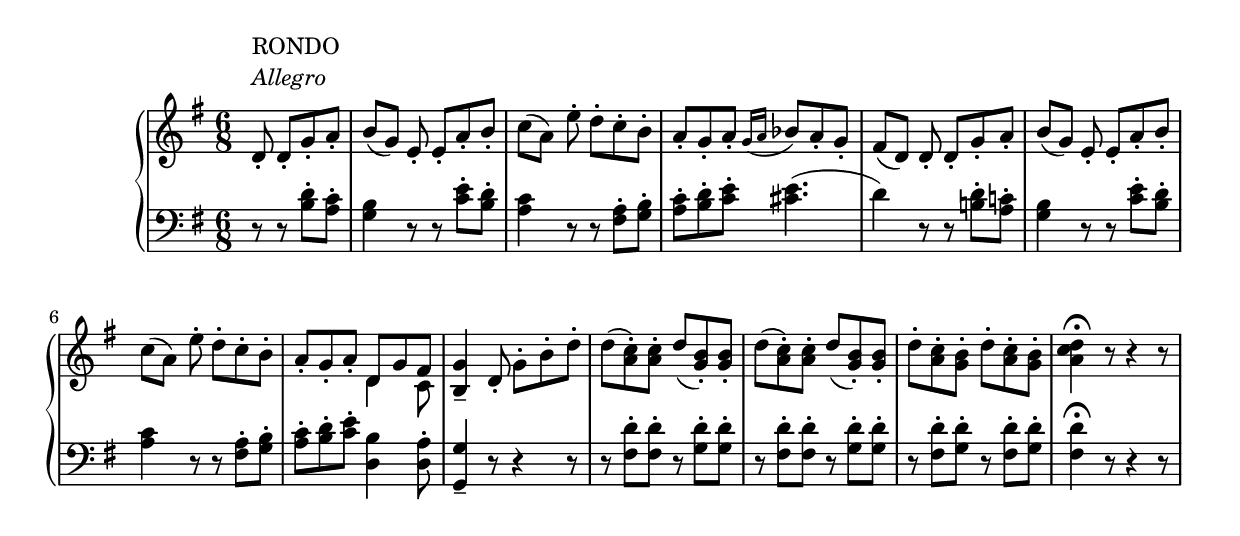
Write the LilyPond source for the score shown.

\version "2.17.27"

\header {
  lsrtags = "headword"

  texidoc = "
Expressive headword

"
  doctitle = "Expressive headword"
}
\include "english.ly"

% NR 1.3 Expressive marks

% L. v. Beethoven, Op. 49 no. 1
% Piano sonata 19 - "Leichte Sonate"
% measures 1 - 12

%\layout {
%   \context {
%      \Score
%      \override SpacingSpanner.base-shortest-duration =
%         #(ly:make-moment 1/20)
%   }
%}

\new PianoStaff <<

   % RH Staff
   \new Staff {
      \clef treble
      \key g \major
      \time 6/8
      \partial 2
      \once \override TextScript.padding = #2
      d'8 \staccato
      ^ \markup { \column {
         RONDO
         \italic Allegro } }
      d'8 \staccato
      g'8 \staccato
      a'8 \staccato

      |

      b'8 [ (
      g'8 ] )
      e'8 \staccato
      e' \staccato
      a'8 \staccato
      b'8 \staccato

      |

      c''8 [ (
      a'8 ] )
      e''8 \staccato
      d''8 \staccato
      c''8 \staccato
      b'8 \staccato

      |

      a'8 \staccato
      g'8 \staccato
      a'8 \staccato
      \acciaccatura { g'16 [ a'16 ] }
      bf'8
      a'8 \staccato
      g'8 \staccato

      |

      fs'8 [ (
      d'8 ] )
      d'8 \staccato
      d'8 \staccato
      g'8 \staccato
      a'8 \staccato

      |

      b'8 [ (
      g'8 ] )
      e'8 \staccato
      e'8 \staccato
      a'8 \staccato
      b'8 \staccato

      |

      c''8 [ (
      a'8 ] )
      e''8 \staccato
      d''8 \staccato
      c''8 \staccato
      b'8 \staccato

      |

      a'8 \staccato
      g'8 \staccato
      a'8 \staccato
      <<
         {
            \voiceOne
            d'8
            g'8
            fs'8
            \oneVoice
         }
         \new Voice {
            \voiceTwo
            d'4
            c'8
            \oneVoice
         }
      >>

      |

      <b g'>4 \tenuto
      d'8 \staccato
      g'8 \staccato
      b'8 \staccato
      d''8 \staccato

      |

      d''8 (
      <c'' a'>8 \staccato )
      <c'' a'>8 \staccato
      d''8 (
      <b' g'>8 \staccato )
      <b' g'>8 \staccato

      |

      d''8 (
      <c'' a'>8 \staccato )
      <c'' a'>8 \staccato
      d''8 (
      <b' g'>8 \staccato )
      <b' g'>8 \staccato

      |

      d''8 \staccato
      <c'' a'>8 \staccato
      <b' g'>8 \staccato
      d'' \staccato
      <c'' a'>8 \staccato
      <b' g'>8 \staccato

      |

      <d'' c'' a'>4 \fermata
      r8 r4 r8
   }

   % LH Staff
   \new Staff {
      \clef bass
      \key g \major
      \time 6/8
      \partial 2
      r8
      r8
      <d' b>8 \staccato
      <c' a>8 \staccato

      |

      <b g>4
      r8
      r8
      <e' c'>8 \staccato
      <d' b>8 \staccato

      |

      <c' a>4
      r8
      r8
      <a fs>8 \staccato
      <b g>8 \staccato

      |

      <c' a>8 \staccato
      <b d'>8 \staccato
      <e' c'>8 \staccato
      <e' cs'>4. (

      |

      d'4 )
      r8
      r8
      <d' b!>8 \staccato
      <c'! a>8 \staccato

      |

      <b g>4
      r8
      r8
      <e' c'>8 \staccato
      <d' b>8 \staccato

      |

      <c' a>4
      r8
      r8
      <a fs>8 \staccato
      <b g>8 \staccato

      |

      <c' a>8 \staccato
      <d' b>8 \staccato
      <e' c'>8 \staccato
      <b d>4
      <a d>8 \staccato

      |

      <g g,>4 \tenuto
      r8
      r4
      r8

      |

      r8
      <d' fs>8 \staccato
      <d' fs>8 \staccato
      r8
      <d' g>8 \staccato
      <d' g>8 \staccato

      |

      r8
      <d' fs>8 \staccato
      <d' fs>8 \staccato
      r8
      <d' g>8 \staccato
      <d' g>8 \staccato

      |

      r8
      <d' fs>8 \staccato
      <d' g>8 \staccato
      r8
      <d' fs>8 \staccato
      <d' g>8 \staccato

      |

      <d' fs>4 \fermata
      r8 r4 r8
   }

>>
